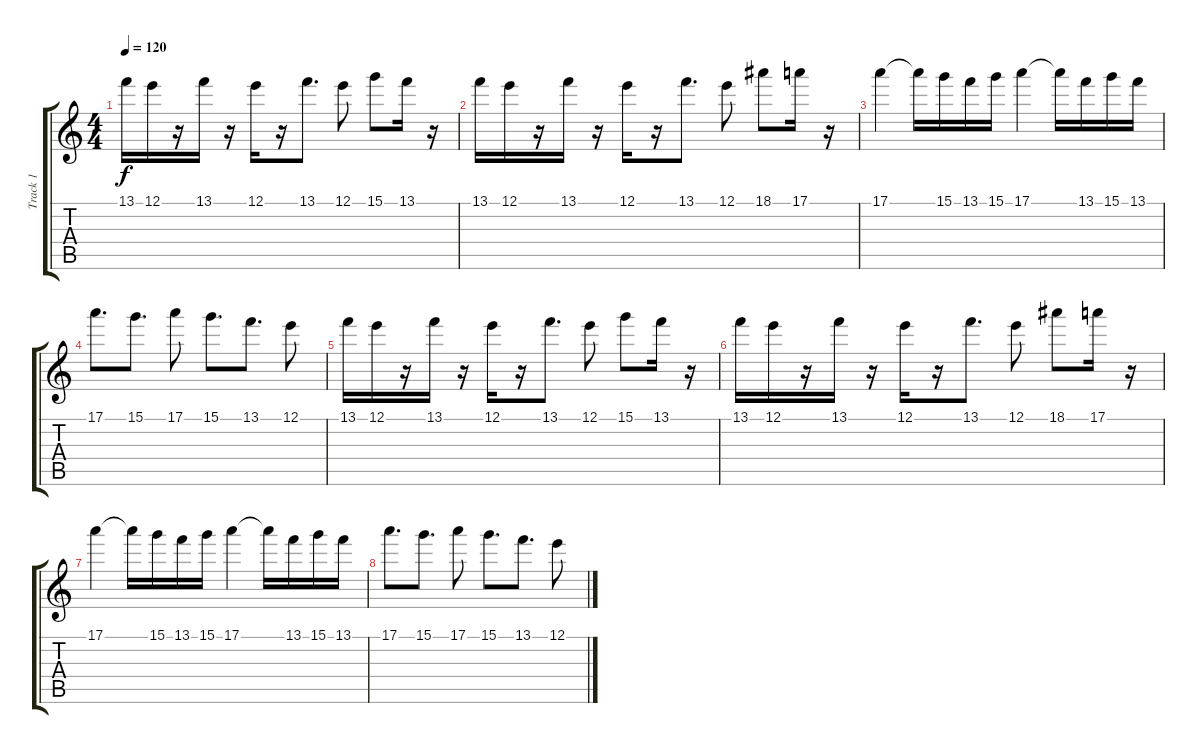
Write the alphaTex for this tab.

\track ("Track 1" "Track 1") {instrument electricguitarjazz}
\staff {score tabs}
\tuning (E4 B3 G3 D3 A2 E2) {hide}
\ts (4 4)
\tempo 120
\clef g2
\ks c
13.1.16{dy f instrument overdrivenguitar} 12.1.16 r.16 13.1.16 r.16 12.1.16 r.16 13.1.8{d} 12.1.8 15.1.8 13.1.16 r.16 |
13.1.16 12.1.16 r.16 13.1.16 r.16 12.1.16 r.16 13.1.8{d} 12.1.8 18.1.8 17.1.16 r.16 |
17.1.4 17.1{t}.16 15.1.16 13.1.16 15.1.16 17.1.4 17.1{t}.16 13.1.16 15.1.16 13.1.16 |
17.1.8{d} 15.1.8{d} 17.1.8 15.1.8{d} 13.1.8{d} 12.1.8 |
13.1.16 12.1.16 r.16 13.1.16 r.16 12.1.16 r.16 13.1.8{d} 12.1.8 15.1.8 13.1.16 r.16 |
13.1.16 12.1.16 r.16 13.1.16 r.16 12.1.16 r.16 13.1.8{d} 12.1.8 18.1.8 17.1.16 r.16 |
17.1.4 17.1{t}.16 15.1.16 13.1.16 15.1.16 17.1.4 17.1{t}.16 13.1.16 15.1.16 13.1.16 |
17.1.8{d} 15.1.8{d} 17.1.8 15.1.8{d} 13.1.8{d} 12.1.8
